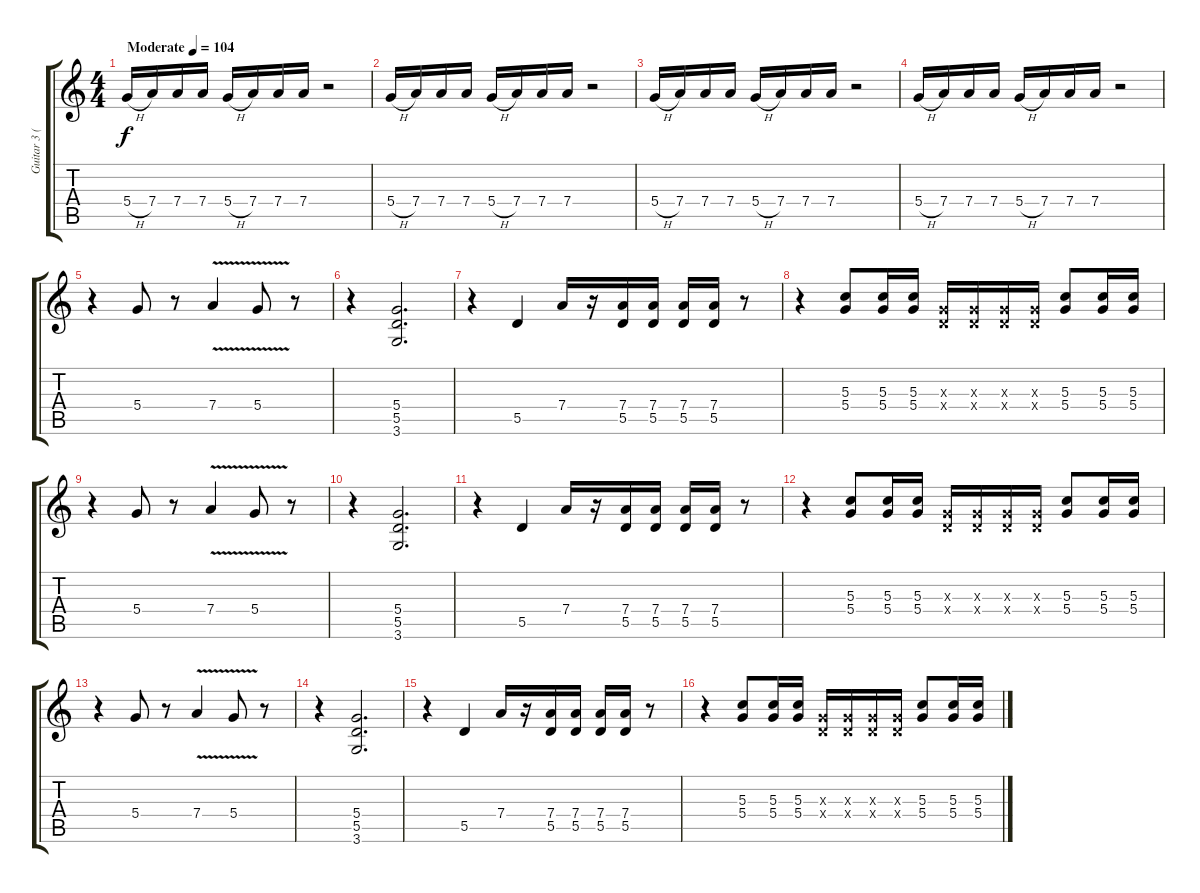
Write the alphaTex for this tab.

\track ("Guitar 3 (Rhythm 2)" "Guitar 3 (") {instrument distortionguitar}
\staff {score tabs}
\tuning (E4 B3 G3 D3 A2 E2) {hide}
\ts (4 4)
\tempo (104 "Moderate")
\clef g2
\ks c
5.4{h}.16{dy f instrument distortionguitar} 7.4.16 7.4.16 7.4.16 5.4{h}.16 7.4.16 7.4.16 7.4.16 r.2 |
5.4{h}.16 7.4.16 7.4.16 7.4.16 5.4{h}.16 7.4.16 7.4.16 7.4.16 r.2 |
5.4{h}.16 7.4.16 7.4.16 7.4.16 5.4{h}.16 7.4.16 7.4.16 7.4.16 r.2 |
5.4{h}.16 7.4.16 7.4.16 7.4.16 5.4{h}.16 7.4.16 7.4.16 7.4.16 r.2 |
r.4 5.4.8 r.8 7.4{v}.4 5.4{v}.8 r.8 |
r.4 (5.4 5.5 3.6).2{d} |
r.4 5.5.4 7.4.16 r.16 (7.4 5.5).16 (7.4 5.5).16 (7.4 5.5).16 (7.4 5.5).16 r.8 |
r.4 (5.3 5.4).8 (5.3 5.4).16 (5.3 5.4).16 (0.3{x} 0.4{x}).16 (0.3{x} 0.4{x}).16 (0.3{x} 0.4{x}).16 (0.3{x} 0.4{x}).16 (5.3 5.4).8 (5.3 5.4).16 (5.3 5.4).16 |
r.4 5.4.8 r.8 7.4{v}.4 5.4{v}.8 r.8 |
r.4 (5.4 5.5 3.6).2{d} |
r.4 5.5.4 7.4.16 r.16 (7.4 5.5).16 (7.4 5.5).16 (7.4 5.5).16 (7.4 5.5).16 r.8 |
r.4 (5.3 5.4).8 (5.3 5.4).16 (5.3 5.4).16 (0.3{x} 0.4{x}).16 (0.3{x} 0.4{x}).16 (0.3{x} 0.4{x}).16 (0.3{x} 0.4{x}).16 (5.3 5.4).8 (5.3 5.4).16 (5.3 5.4).16 |
r.4 5.4.8 r.8 7.4{v}.4 5.4{v}.8 r.8 |
r.4 (5.4 5.5 3.6).2{d} |
r.4 5.5.4 7.4.16 r.16 (7.4 5.5).16 (7.4 5.5).16 (7.4 5.5).16 (7.4 5.5).16 r.8 |
r.4 (5.3 5.4).8 (5.3 5.4).16 (5.3 5.4).16 (0.3{x} 0.4{x}).16 (0.3{x} 0.4{x}).16 (0.3{x} 0.4{x}).16 (0.3{x} 0.4{x}).16 (5.3 5.4).8 (5.3 5.4).16 (5.3 5.4).16
